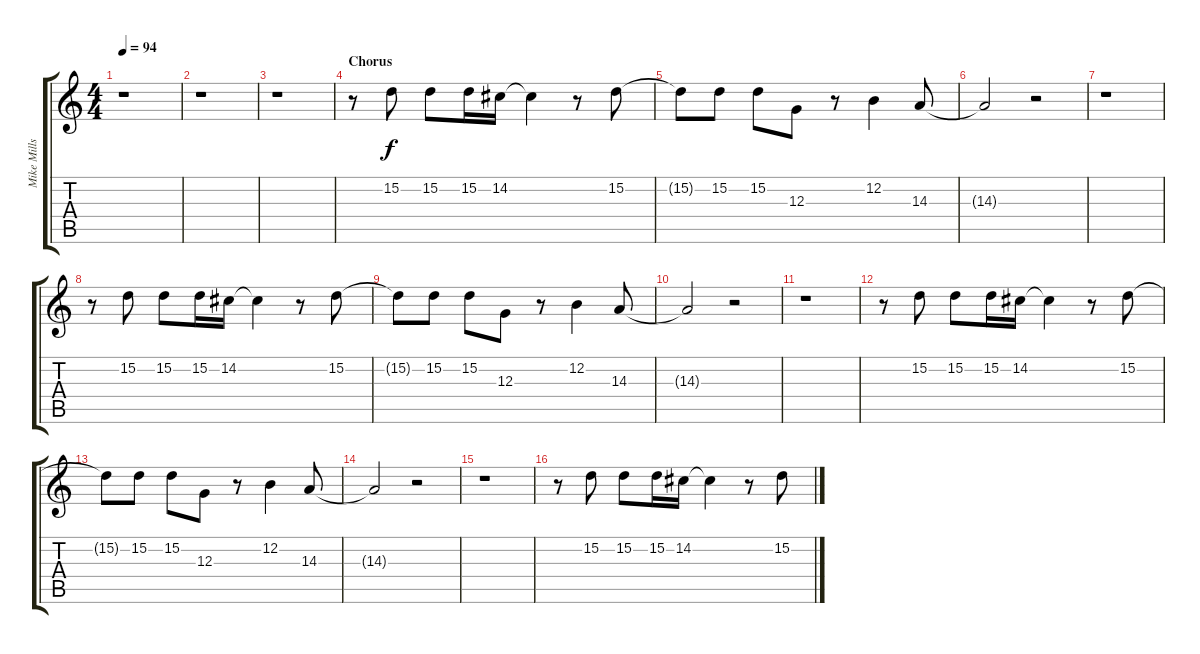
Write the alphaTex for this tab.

\track ("Mike Mills (Backing Vocals)" "Mike Mills") {instrument lead2sawtooth}
\staff {score tabs}
\tuning (E4 B3 G3 D3 A2 E2) {hide}
\ts (4 4)
\tempo 94
\clef g2
\ks c
r.1{dy f} |
r.1 |
r.1 |
\section ("" "Chorus")
r.8 15.2.8 15.2.8 15.2.16 14.2.16 14.2{t}.4 r.8 15.2.8 |
15.2{t}.8 15.2.8 15.2.8 12.3.8 r.8 12.2.4 14.3.8 |
14.3{t}.2 r.2 |
r.1 |
r.8 15.2.8 15.2.8 15.2.16 14.2.16 14.2{t}.4 r.8 15.2.8 |
15.2{t}.8 15.2.8 15.2.8 12.3.8 r.8 12.2.4 14.3.8 |
14.3{t}.2 r.2 |
r.1 |
r.8 15.2.8 15.2.8 15.2.16 14.2.16 14.2{t}.4 r.8 15.2.8 |
15.2{t}.8 15.2.8 15.2.8 12.3.8 r.8 12.2.4 14.3.8 |
14.3{t}.2 r.2 |
r.1 |
r.8 15.2.8 15.2.8 15.2.16 14.2.16 14.2{t}.4 r.8 15.2.8
